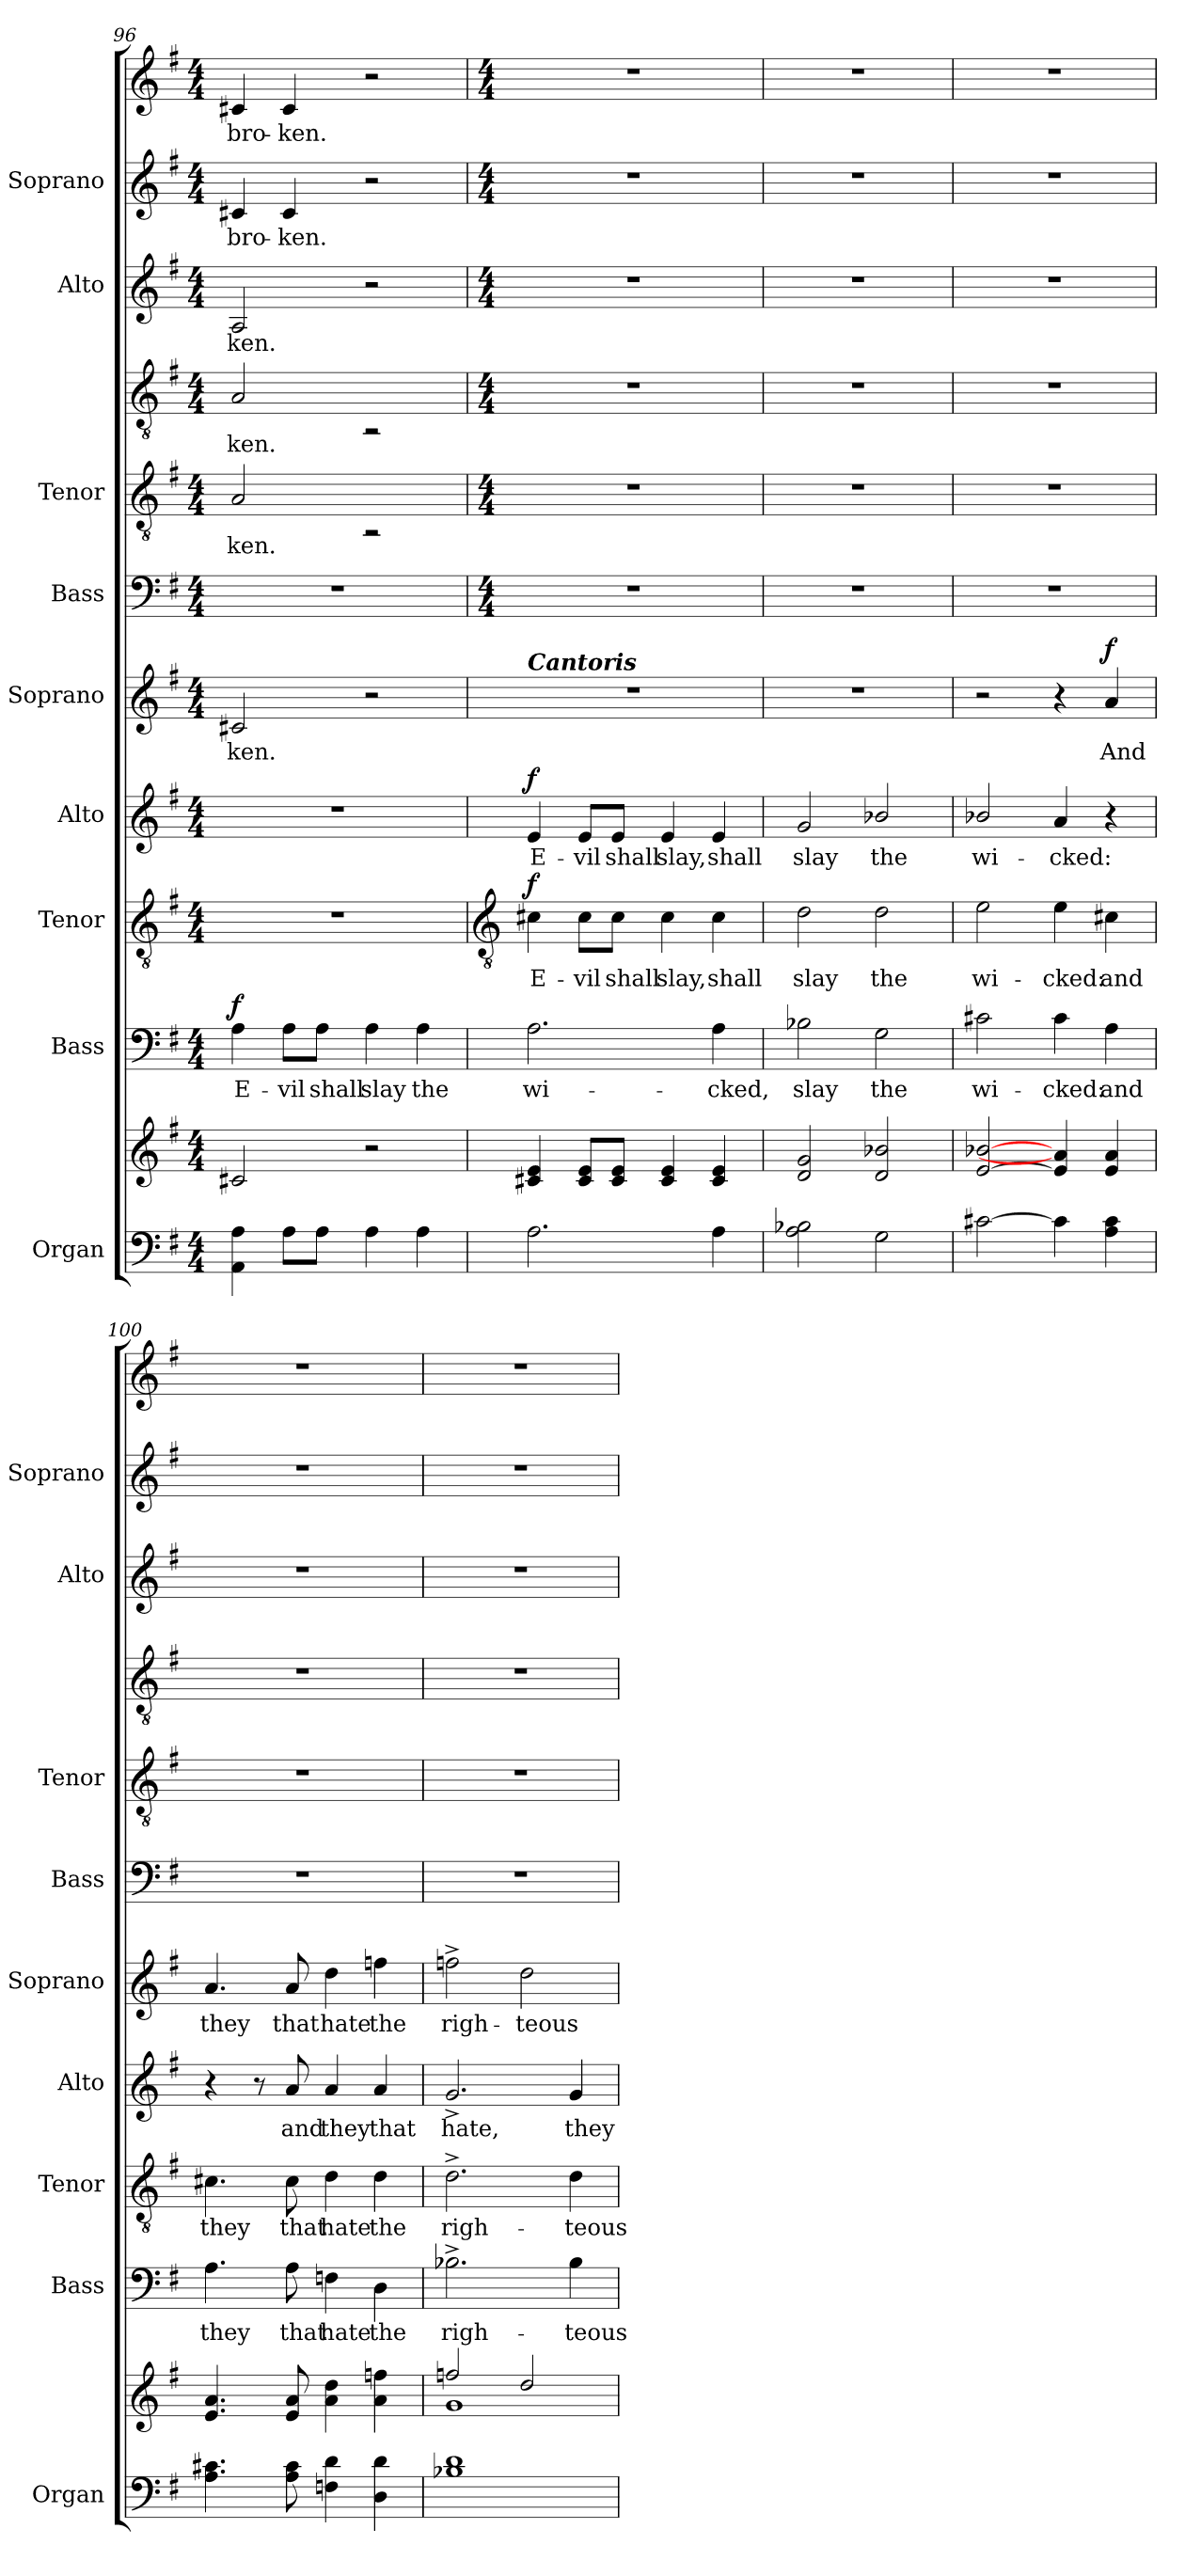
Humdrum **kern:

**kern	**kern	**kern	**text	**dynam	**kern	**text	**dynam	**kern	**text	**dynam	**kern	**text	**dynam	**kern	**kern	**text	**kern	**text	**kern	**text	**kern	**text	**kern	**text
*part9	*part9	*part8	*part8	*part8	*part7	*part7	*part7	*part6	*part6	*part6	*part5	*part5	*part5	*part4	*part3	*part3	*part3	*part3	*part2	*part2	*part1	*part1	*part1	*part1
*staff12	*staff11	*staff10	*staff10	*staff10	*staff9	*staff9	*staff9	*staff8	*staff8	*staff8	*staff7	*staff7	*staff7	*staff6	*staff5	*staff5	*staff4	*staff4	*staff3	*staff3	*staff2	*staff2	*staff1	*staff1
*I"Organ	*	*I"Bass	*	*	*I"Tenor	*	*	*I"Alto	*	*	*I"Soprano	*	*	*I"Bass	*I"Tenor	*	*	*	*I"Alto	*	*I"Soprano	*	*	*
*I'Organ	*	*I'Bass	*	*	*I'Tenor	*	*	*I'Alto	*	*	*I'Soprano	*	*	*I'Bass	*I'Tenor	*	*	*	*I'Alto	*	*I'Soprano	*	*	*
*clefF4	*clefG2	*clefF4	*	*	*clefGv2	*	*	*clefG2	*	*	*clefG2	*	*	*clefF4	*clefGv2	*	*clefGv2	*	*clefG2	*	*	*	*clefG2	*
*k[f#]	*k[f#]	*k[f#]	*	*	*k[f#]	*	*	*k[f#]	*	*	*k[f#]	*	*	*k[f#]	*k[f#]	*	*k[f#]	*	*k[f#]	*	*k[f#]	*	*k[f#]	*
*G:	*G:	*G:	*	*	*G:	*	*	*G:	*	*	*G:	*	*	*G:	*G:	*	*G:	*	*G:	*	*G:	*	*G:	*
*M4/4	*M4/4	*M4/4	*	*	*M4/4	*	*	*M4/4	*	*	*M4/4	*	*	*M4/4	*M4/4	*	*M4/4	*	*M4/4	*	*M4/4	*	*M4/4	*
=96	=96	=96	=96	=96	=96	=96	=96	=96	=96	=96	=96	=96	=96	=96	=96	=96	=96	=96	=96	=96	=96	=96	=96	=96
*^	*^	*	*	*	*	*	*	*	*	*	*	*	*	*	*	*	*	*	*	*	*	*	*	*
!	!	!	!	!	!LO:LY:b	!LO:DY:b	!	!	!	!	!	!	!	!LO:LY:b	!	!	!	!LO:LY:b	!	!LO:LY:b	!	!LO:LY:b	!	!LO:LY:b	!	!LO:LY:b
4AA\ 4A\	1ryy	2c#X/	2ryy	4A	E-	f	1r	.	.	1r	.	.	2c#X	ken.	.	1r	2A	ken.	2A	ken.	2A	-ken.	4c#X	bro-	4c#X	bro-
!	!	!	!	!	!LO:LY:b	!	!	!	!	!	!	!	!	!	!	!	!	!	!	!	!	!	!	!LO:LY:b	!	!LO:LY:b
8A\L	.	.	.	8A\L	-vil	.	.	.	.	.	.	.	.	.	.	.	.	.	.	.	.	.	4c#	-ken.	4c#	-ken.
!	!	!	!	!	!LO:LY:b	!	!	!	!	!	!	!	!	!	!	!	!	!	!	!	!	!	!	!	!	!
8A\J	.	.	.	8A\J	shall	.	.	.	.	.	.	.	.	.	.	.	.	.	.	.	.	.	.	.	.	.
!	!	!	!	!	!LO:LY:b	!	!	!	!	!	!	!	!	!	!	!	!	!	!	!	!	!	!	!	!	!
4A\	.	2r	2ryy	4A	slay	.	.	.	.	.	.	.	2r	.	.	.	2rBB	.	2rBB	.	2r	.	2r	.	2r	.
!	!	!	!	!	!LO:LY:b	!	!	!	!	!	!	!	!	!	!	!	!	!	!	!	!	!	!	!	!	!
4A\	.	.	.	4A	the	.	.	.	.	.	.	.	.	.	.	.	.	.	.	.	.	.	.	.	.	.
*v	*v	*	*	*	*	*	*	*	*	*	*	*	*	*	*	*	*	*	*	*	*	*	*	*	*	*
!!LO:LB:g=z
=97	=97	=97	=97	=97	=97	=97	=97	=97	=97	=97	=97	=97	=97	=97	=97	=97	=97	=97	=97	=97	=97	=97	=97	=97	=97
*	*	*	*	*	*	*clefGv2	*	*	*	*	*	*	*	*	*	*	*	*	*	*	*	*	*	*	*
*	*	*	*	*	*	*	*	*	*	*	*	*	*	*	*M4/4	*M4/4	*	*M4/4	*	*M4/4	*	*M4/4	*	*M4/4	*
!	!	!	!	!	!	!	!	!	!	!	!	!LO:TX:a:Bi:t=Cantoris	!	!	!	!	!	!	!	!	!	!	!	!	!
!	!	!	!	!LO:LY:b	!	!	!LO:LY:b	!LO:DY:b	!	!LO:LY:b	!LO:DY:b	!	!	!	!	!	!	!	!	!	!	!	!	!	!
2.A\	4c#X/ 4e/	2ryy	2.A	wi-	.	4c#X	E-	f	4e	E-	f	1r	.	.	1r	1r	.	1r	.	1r	.	1r	.	1r	.
!	!	!	!	!	!	!	!LO:LY:b	!	!	!LO:LY:b	!	!	!	!	!	!	!	!	!	!	!	!	!	!	!
.	8c#/ 8e/L	.	.	.	.	8c#\L	-vil	.	8e/L	-vil	.	.	.	.	.	.	.	.	.	.	.	.	.	.	.
!	!	!	!	!	!	!	!LO:LY:b	!	!	!LO:LY:b	!	!	!	!	!	!	!	!	!	!	!	!	!	!	!
.	8c#/ 8e/J	.	.	.	.	8c#\J	shall	.	8e/J	shall	.	.	.	.	.	.	.	.	.	.	.	.	.	.	.
!	!	!	!	!	!	!	!LO:LY:b	!	!	!LO:LY:b	!	!	!	!	!	!	!	!	!	!	!	!	!	!	!
.	4c#/ 4e/	2ryy	.	.	.	4c#	slay,	.	4e	slay,	.	.	.	.	.	.	.	.	.	.	.	.	.	.	.
!	!	!	!	!LO:LY:b	!	!	!LO:LY:b	!	!	!LO:LY:b	!	!	!	!	!	!	!	!	!	!	!	!	!	!	!
4A\	4c#/ 4e/	.	4A	-cked,	.	4c#	shall	.	4e	shall	.	.	.	.	.	.	.	.	.	.	.	.	.	.	.
=98	=98	=98	=98	=98	=98	=98	=98	=98	=98	=98	=98	=98	=98	=98	=98	=98	=98	=98	=98	=98	=98	=98	=98	=98	=98
!	!	!	!	!LO:LY:b	!	!	!LO:LY:b	!	!	!LO:LY:b	!	!	!	!	!	!	!	!	!	!	!	!	!	!	!
2A\ 2B-X\	2d/ 2g/	2ryy	2B-X	slay	.	2d	slay	.	2g	slay	.	1r	.	.	1r	1r	.	1r	.	1r	.	1r	.	1r	.
!	!	!	!	!LO:LY:b	!	!	!LO:LY:b	!	!	!LO:LY:b	!	!	!	!	!	!	!	!	!	!	!	!	!	!	!
2G\	2d/ 2b-X/	2ryy	2G	the	.	2d	the	.	2b-X/	the	.	.	.	.	.	.	.	.	.	.	.	.	.	.	.
=99	=99	=99	=99	=99	=99	=99	=99	=99	=99	=99	=99	=99	=99	=99	=99	=99	=99	=99	=99	=99	=99	=99	=99	=99	=99
!	!	!	!	!LO:LY:b	!	!	!LO:LY:b	!	!	!LO:LY:b	!	!	!	!	!	!	!	!	!	!	!	!	!	!	!
[2c#X\	[2e/ [2b-X/	1ryy	2c#X	wi-	.	2e	wi-	.	2b-X/	wi-	.	2r	.	.	1r	1r	.	1r	.	1r	.	1r	.	1r	.
!	!	!	!	!LO:LY:b	!	!	!LO:LY:b	!	!	!LO:LY:b	!	!	!	!	!	!	!	!	!	!	!	!	!	!	!
4c#\]	4e/] 4a/]	.	4c#	-cked:	.	4e	-cked:	.	4a	-cked:	.	4r	.	.	.	.	.	.	.	.	.	.	.	.	.
!	!	!	!	!LO:LY:b	!	!	!LO:LY:b	!	!	!	!	!	!LO:LY:b	!LO:DY:b	!	!	!	!	!	!	!	!	!	!	!
4A 4c#	4e/ 4a/	.	4A	and	.	4c#X	and	.	4r	.	.	4a	And	f	.	.	.	.	.	.	.	.	.	.	.
=100	=100	=100	=100	=100	=100	=100	=100	=100	=100	=100	=100	=100	=100	=100	=100	=100	=100	=100	=100	=100	=100	=100	=100	=100	=100
!	!	!	!	!LO:LY:b	!	!	!LO:LY:b	!	!	!	!	!	!LO:LY:b	!	!	!	!	!	!	!	!	!	!	!	!
4.A 4.c#X	4.e/ 4.a/	1ryy	4.A	they	.	4.c#X	they	.	4r	.	.	4.a	they	.	1r	1r	.	1r	.	1r	.	1r	.	1r	.
.	.	.	.	.	.	.	.	.	8r	.	.	.	.	.	.	.	.	.	.	.	.	.	.	.	.
!	!	!	!	!LO:LY:b	!	!	!LO:LY:b	!	!	!LO:LY:b	!	!	!LO:LY:b	!	!	!	!	!	!	!	!	!	!	!	!
8A 8c#	8e/ 8a/	.	8A	that	.	8c#	that	.	8a	and	.	8a	that	.	.	.	.	.	.	.	.	.	.	.	.
!	!	!	!	!LO:LY:b	!	!	!LO:LY:b	!	!	!LO:LY:b	!	!	!LO:LY:b	!	!	!	!	!	!	!	!	!	!	!	!
4Fn 4d	4a\ 4dd\	.	4Fn	hate	.	4d	hate	.	4a	they	.	4dd	hate	.	.	.	.	.	.	.	.	.	.	.	.
!	!	!	!	!LO:LY:b	!	!	!LO:LY:b	!	!	!LO:LY:b	!	!	!LO:LY:b	!	!	!	!	!	!	!	!	!	!	!	!
4D 4d	4a\ 4ffn\	.	4D	the	.	4d	the	.	4a	that	.	4ffn	the	.	.	.	.	.	.	.	.	.	.	.	.
=101	=101	=101	=101	=101	=101	=101	=101	=101	=101	=101	=101	=101	=101	=101	=101	=101	=101	=101	=101	=101	=101	=101	=101	=101	=101
!	!	!	!	!LO:LY:b	!	!	!LO:LY:b	!	!	!LO:LY:b	!	!	!LO:LY:b	!	!	!	!	!	!	!	!	!	!	!	!
1B-X 1d	2ffn/	1g\	2.B-X^	righ-	.	2.d^	righ-	.	2.g^	hate,	.	2ffn^	righ-	.	1r	1r	.	1r	.	1r	.	1r	.	1r	.
!	!	!	!	!	!	!	!	!	!	!	!	!	!LO:LY:b	!	!	!	!	!	!	!	!	!	!	!	!
.	2dd/	.	.	.	.	.	.	.	.	.	.	2dd	-teous	.	.	.	.	.	.	.	.	.	.	.	.
!	!	!	!	!LO:LY:b	!	!	!LO:LY:b	!	!	!LO:LY:b	!	!	!	!	!	!	!	!	!	!	!	!	!	!	!
.	.	.	4B-	-teous	.	4d	-teous	.	4g	they	.	.	.	.	.	.	.	.	.	.	.	.	.	.	.
*	*v	*v	*	*	*	*	*	*	*	*	*	*	*	*	*	*	*	*	*	*	*	*	*	*	*
=	=	=	=	=	=	=	=	=	=	=	=	=	=	=	=	=	=	=	=	=	=	=	=	=
*-	*-	*-	*-	*-	*-	*-	*-	*-	*-	*-	*-	*-	*-	*-	*-	*-	*-	*-	*-	*-	*-	*-	*-	*-
